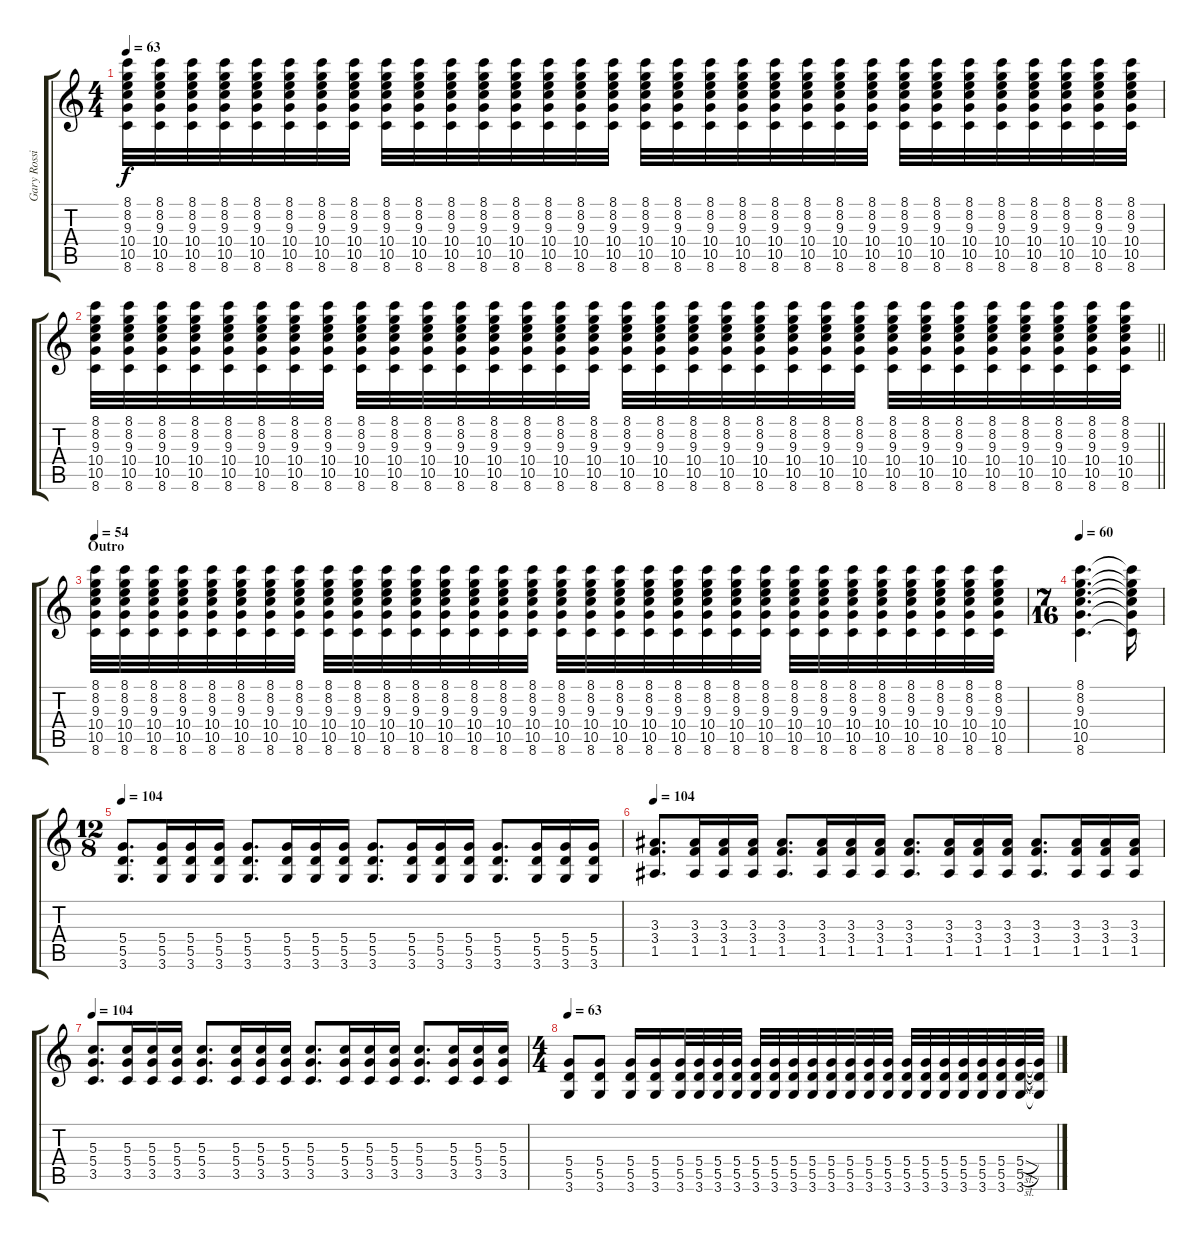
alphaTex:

\track ("Gary Rossington (slide/rhythm guitar)" "Gary Rossi") {instrument overdrivenguitar}
\staff {score tabs}
\tuning (E4 B3 G3 D3 A2 E2) {hide}
\ts (4 4)
\tempo 63
\clef g2
\ks c
(8.1 8.2 9.3 10.4 10.5 8.6).32{dy f} (8.1 8.2 9.3 10.4 10.5 8.6).32 (8.1 8.2 9.3 10.4 10.5 8.6).32 (8.1 8.2 9.3 10.4 10.5 8.6).32 (8.1 8.2 9.3 10.4 10.5 8.6).32 (8.1 8.2 9.3 10.4 10.5 8.6).32 (8.1 8.2 9.3 10.4 10.5 8.6).32 (8.1 8.2 9.3 10.4 10.5 8.6).32 (8.1 8.2 9.3 10.4 10.5 8.6).32 (8.1 8.2 9.3 10.4 10.5 8.6).32 (8.1 8.2 9.3 10.4 10.5 8.6).32 (8.1 8.2 9.3 10.4 10.5 8.6).32 (8.1 8.2 9.3 10.4 10.5 8.6).32 (8.1 8.2 9.3 10.4 10.5 8.6).32 (8.1 8.2 9.3 10.4 10.5 8.6).32 (8.1 8.2 9.3 10.4 10.5 8.6).32 (8.1 8.2 9.3 10.4 10.5 8.6).32 (8.1 8.2 9.3 10.4 10.5 8.6).32 (8.1 8.2 9.3 10.4 10.5 8.6).32 (8.1 8.2 9.3 10.4 10.5 8.6).32 (8.1 8.2 9.3 10.4 10.5 8.6).32 (8.1 8.2 9.3 10.4 10.5 8.6).32 (8.1 8.2 9.3 10.4 10.5 8.6).32 (8.1 8.2 9.3 10.4 10.5 8.6).32 (8.1 8.2 9.3 10.4 10.5 8.6).32 (8.1 8.2 9.3 10.4 10.5 8.6).32 (8.1 8.2 9.3 10.4 10.5 8.6).32 (8.1 8.2 9.3 10.4 10.5 8.6).32 (8.1 8.2 9.3 10.4 10.5 8.6).32 (8.1 8.2 9.3 10.4 10.5 8.6).32 (8.1 8.2 9.3 10.4 10.5 8.6).32 (8.1 8.2 9.3 10.4 10.5 8.6).32 |
\barLineRight lightlight
(8.1 8.2 9.3 10.4 10.5 8.6).32 (8.1 8.2 9.3 10.4 10.5 8.6).32 (8.1 8.2 9.3 10.4 10.5 8.6).32 (8.1 8.2 9.3 10.4 10.5 8.6).32 (8.1 8.2 9.3 10.4 10.5 8.6).32 (8.1 8.2 9.3 10.4 10.5 8.6).32 (8.1 8.2 9.3 10.4 10.5 8.6).32 (8.1 8.2 9.3 10.4 10.5 8.6).32 (8.1 8.2 9.3 10.4 10.5 8.6).32 (8.1 8.2 9.3 10.4 10.5 8.6).32 (8.1 8.2 9.3 10.4 10.5 8.6).32 (8.1 8.2 9.3 10.4 10.5 8.6).32 (8.1 8.2 9.3 10.4 10.5 8.6).32 (8.1 8.2 9.3 10.4 10.5 8.6).32 (8.1 8.2 9.3 10.4 10.5 8.6).32 (8.1 8.2 9.3 10.4 10.5 8.6).32 (8.1 8.2 9.3 10.4 10.5 8.6).32 (8.1 8.2 9.3 10.4 10.5 8.6).32 (8.1 8.2 9.3 10.4 10.5 8.6).32 (8.1 8.2 9.3 10.4 10.5 8.6).32 (8.1 8.2 9.3 10.4 10.5 8.6).32 (8.1 8.2 9.3 10.4 10.5 8.6).32 (8.1 8.2 9.3 10.4 10.5 8.6).32 (8.1 8.2 9.3 10.4 10.5 8.6).32 (8.1 8.2 9.3 10.4 10.5 8.6).32 (8.1 8.2 9.3 10.4 10.5 8.6).32 (8.1 8.2 9.3 10.4 10.5 8.6).32 (8.1 8.2 9.3 10.4 10.5 8.6).32 (8.1 8.2 9.3 10.4 10.5 8.6).32 (8.1 8.2 9.3 10.4 10.5 8.6).32 (8.1 8.2 9.3 10.4 10.5 8.6).32 (8.1 8.2 9.3 10.4 10.5 8.6).32 |
\section ("" "Outro")
\tempo 54
(8.1 8.2 9.3 10.4 10.5 8.6).32 (8.1 8.2 9.3 10.4 10.5 8.6).32 (8.1 8.2 9.3 10.4 10.5 8.6).32 (8.1 8.2 9.3 10.4 10.5 8.6).32 (8.1 8.2 9.3 10.4 10.5 8.6).32 (8.1 8.2 9.3 10.4 10.5 8.6).32 (8.1 8.2 9.3 10.4 10.5 8.6).32 (8.1 8.2 9.3 10.4 10.5 8.6).32 (8.1 8.2 9.3 10.4 10.5 8.6).32 (8.1 8.2 9.3 10.4 10.5 8.6).32 (8.1 8.2 9.3 10.4 10.5 8.6).32 (8.1 8.2 9.3 10.4 10.5 8.6).32 (8.1 8.2 9.3 10.4 10.5 8.6).32 (8.1 8.2 9.3 10.4 10.5 8.6).32 (8.1 8.2 9.3 10.4 10.5 8.6).32 (8.1 8.2 9.3 10.4 10.5 8.6).32 (8.1 8.2 9.3 10.4 10.5 8.6).32 (8.1 8.2 9.3 10.4 10.5 8.6).32 (8.1 8.2 9.3 10.4 10.5 8.6).32 (8.1 8.2 9.3 10.4 10.5 8.6).32 (8.1 8.2 9.3 10.4 10.5 8.6).32 (8.1 8.2 9.3 10.4 10.5 8.6).32 (8.1 8.2 9.3 10.4 10.5 8.6).32 (8.1 8.2 9.3 10.4 10.5 8.6).32 (8.1 8.2 9.3 10.4 10.5 8.6).32 (8.1 8.2 9.3 10.4 10.5 8.6).32 (8.1 8.2 9.3 10.4 10.5 8.6).32 (8.1 8.2 9.3 10.4 10.5 8.6).32 (8.1 8.2 9.3 10.4 10.5 8.6).32 (8.1 8.2 9.3 10.4 10.5 8.6).32 (8.1 8.2 9.3 10.4 10.5 8.6).32 (8.1 8.2 9.3 10.4 10.5 8.6).32 |
\ts (7 16)
\tempo 53
\tempo 60
(8.1 8.2 9.3 10.4 10.5 8.6).4{d} (8.1{t} 8.2{t} 9.3{t} 10.4{t} 10.5{t} 8.6{t}).16 |
\ts (12 8)
\tempo 104
(5.4 5.5 3.6).8{d} (5.4 5.5 3.6).16 (5.4 5.5 3.6).16 (5.4 5.5 3.6).16 (5.4 5.5 3.6).8{d} (5.4 5.5 3.6).16 (5.4 5.5 3.6).16 (5.4 5.5 3.6).16 (5.4 5.5 3.6).8{d} (5.4 5.5 3.6).16 (5.4 5.5 3.6).16 (5.4 5.5 3.6).16 (5.4 5.5 3.6).8{d} (5.4 5.5 3.6).16 (5.4 5.5 3.6).16 (5.4 5.5 3.6).16 |
\tempo 104
(3.3 3.4 1.5).8{d} (3.3 3.4 1.5).16 (3.3 3.4 1.5).16 (3.3 3.4 1.5).16 (3.3 3.4 1.5).8{d} (3.3 3.4 1.5).16 (3.3 3.4 1.5).16 (3.3 3.4 1.5).16 (3.3 3.4 1.5).8{d} (3.3 3.4 1.5).16 (3.3 3.4 1.5).16 (3.3 3.4 1.5).16 (3.3 3.4 1.5).8{d} (3.3 3.4 1.5).16 (3.3 3.4 1.5).16 (3.3 3.4 1.5).16 |
\tempo 104
(5.3 5.4 3.5).8{d} (5.3 5.4 3.5).16 (5.3 5.4 3.5).16 (5.3 5.4 3.5).16 (5.3 5.4 3.5).8{d} (5.3 5.4 3.5).16 (5.3 5.4 3.5).16 (5.3 5.4 3.5).16 (5.3 5.4 3.5).8{d} (5.3 5.4 3.5).16 (5.3 5.4 3.5).16 (5.3 5.4 3.5).16 (5.3 5.4 3.5).8{d} (5.3 5.4 3.5).16 (5.3 5.4 3.5).16 (5.3 5.4 3.5).16 |
\ts (4 4)
\tempo 63
(5.4 5.5 3.6).8 (5.4 5.5 3.6).8 (5.4 5.5 3.6).16 (5.4 5.5 3.6).16 (5.4 5.5 3.6).32 (5.4 5.5 3.6).32 (5.4 5.5 3.6).32 (5.4 5.5 3.6).32 (5.4 5.5 3.6).32 (5.4 5.5 3.6).32 (5.4 5.5 3.6).32 (5.4 5.5 3.6).32 (5.4 5.5 3.6).32 (5.4 5.5 3.6).32 (5.4 5.5 3.6).32 (5.4 5.5 3.6).32 (5.4 5.5 3.6).32 (5.4 5.5 3.6).32 (5.4 5.5 3.6).32 (5.4 5.5 3.6).32 (5.4 5.5 3.6).32 (5.4 5.5 3.6).32 (5.4{sl} 5.5{sl} 3.6).32 (5.4{t} 5.5{t} 3.6{t}).32
